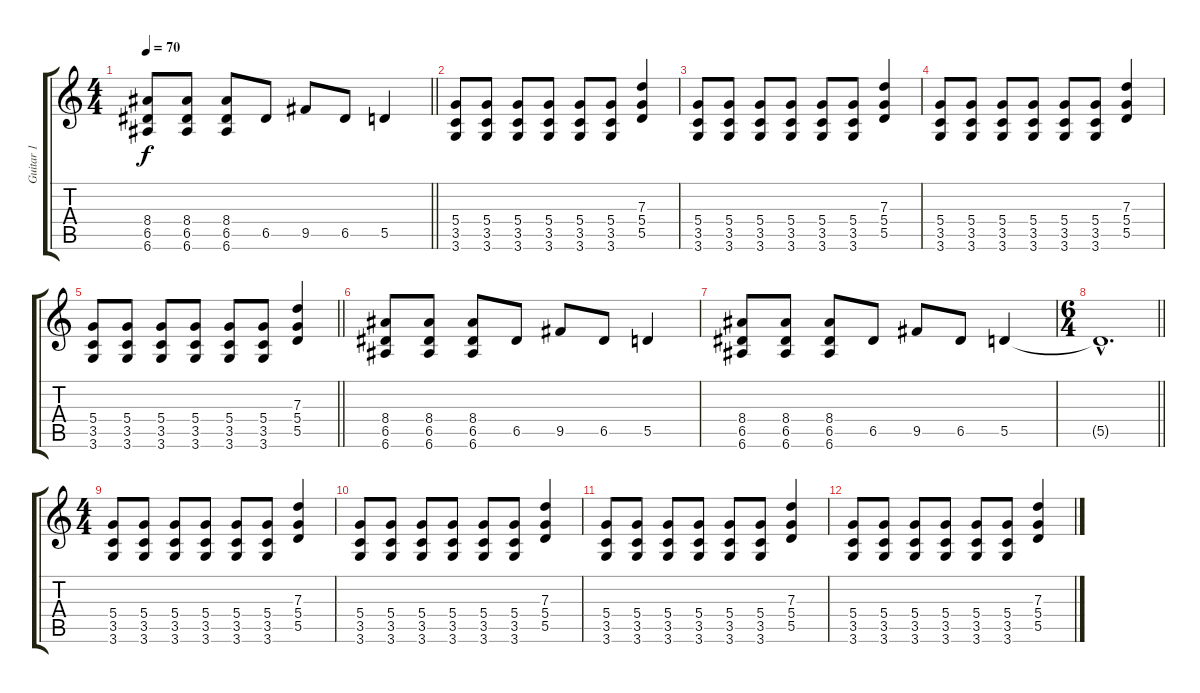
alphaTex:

\track ("Guitar 1" "Guitar 1") {instrument overdrivenguitar}
\staff {score tabs}
\tuning (E4 B3 G3 D3 A2 E2) {hide}
\ts (4 4)
\tempo 70
\clef g2
\barLineRight lightlight
\ks c
(8.4 6.5 6.6).8{dy f} (8.4 6.5 6.6).8 (8.4 6.5 6.6).8 6.5.8 9.5.8 6.5.8 5.5.4 |
(5.4 3.5 3.6).8 (5.4 3.5 3.6).8 (5.4 3.5 3.6).8 (5.4 3.5 3.6).8 (5.4 3.5 3.6).8 (5.4 3.5 3.6).8 (7.3 5.4 5.5).4 |
(5.4 3.5 3.6).8 (5.4 3.5 3.6).8 (5.4 3.5 3.6).8 (5.4 3.5 3.6).8 (5.4 3.5 3.6).8 (5.4 3.5 3.6).8 (7.3 5.4 5.5).4 |
(5.4 3.5 3.6).8 (5.4 3.5 3.6).8 (5.4 3.5 3.6).8 (5.4 3.5 3.6).8 (5.4 3.5 3.6).8 (5.4 3.5 3.6).8 (7.3 5.4 5.5).4 |
\barLineRight lightlight
(5.4 3.5 3.6).8 (5.4 3.5 3.6).8 (5.4 3.5 3.6).8 (5.4 3.5 3.6).8 (5.4 3.5 3.6).8 (5.4 3.5 3.6).8 (7.3 5.4 5.5).4 |
(8.4 6.5 6.6).8 (8.4 6.5 6.6).8 (8.4 6.5 6.6).8 6.5.8 9.5.8 6.5.8 5.5.4 |
(8.4 6.5 6.6).8 (8.4 6.5 6.6).8 (8.4 6.5 6.6).8 6.5.8 9.5.8 6.5.8 5.5.4 |
\ts (6 4)
\barLineRight lightlight
5.5{hac t}.1{d} |
\ts (4 4)
(5.4 3.5 3.6).8 (5.4 3.5 3.6).8 (5.4 3.5 3.6).8 (5.4 3.5 3.6).8 (5.4 3.5 3.6).8 (5.4 3.5 3.6).8 (7.3 5.4 5.5).4 |
(5.4 3.5 3.6).8 (5.4 3.5 3.6).8 (5.4 3.5 3.6).8 (5.4 3.5 3.6).8 (5.4 3.5 3.6).8 (5.4 3.5 3.6).8 (7.3 5.4 5.5).4 |
(5.4 3.5 3.6).8 (5.4 3.5 3.6).8 (5.4 3.5 3.6).8 (5.4 3.5 3.6).8 (5.4 3.5 3.6).8 (5.4 3.5 3.6).8 (7.3 5.4 5.5).4 |
(5.4 3.5 3.6).8 (5.4 3.5 3.6).8 (5.4 3.5 3.6).8 (5.4 3.5 3.6).8 (5.4 3.5 3.6).8 (5.4 3.5 3.6).8 (7.3 5.4 5.5).4
